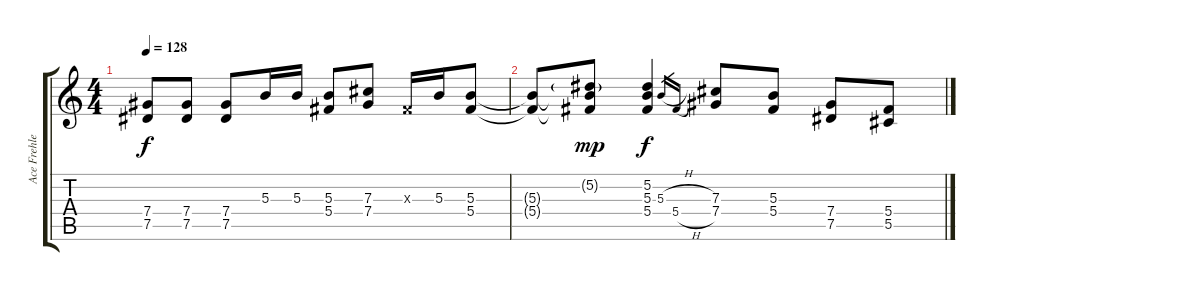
\track ("Ace Frehley" "Ace Frehle") {instrument distortionguitar}
\staff {score tabs}
\tuning (Eb4 Bb3 Gb3 Db3 Ab2 Eb2) {hide}
\ts (4 4)
\tempo 128
\clef g2
\ks c
(7.4 7.5).8{dy f} (7.4 7.5).8 (7.4 7.5).8 5.3.16 5.3.16 (5.3 5.4).8 (7.3 7.4).8 0.3{x}.16 5.3.16 (5.3 5.4).8 |
(5.3{t} 5.4{t}).8 (5.2{g} 5.3{t} 5.4{t}).8{dy mp} (5.2 5.3 5.4).4{dy f} 5.3{h}.16{gr} 5.4{h}.16{gr} (7.3 7.4).8 (5.3 5.4).8 (7.4 7.5).8 (5.4 5.5).8
